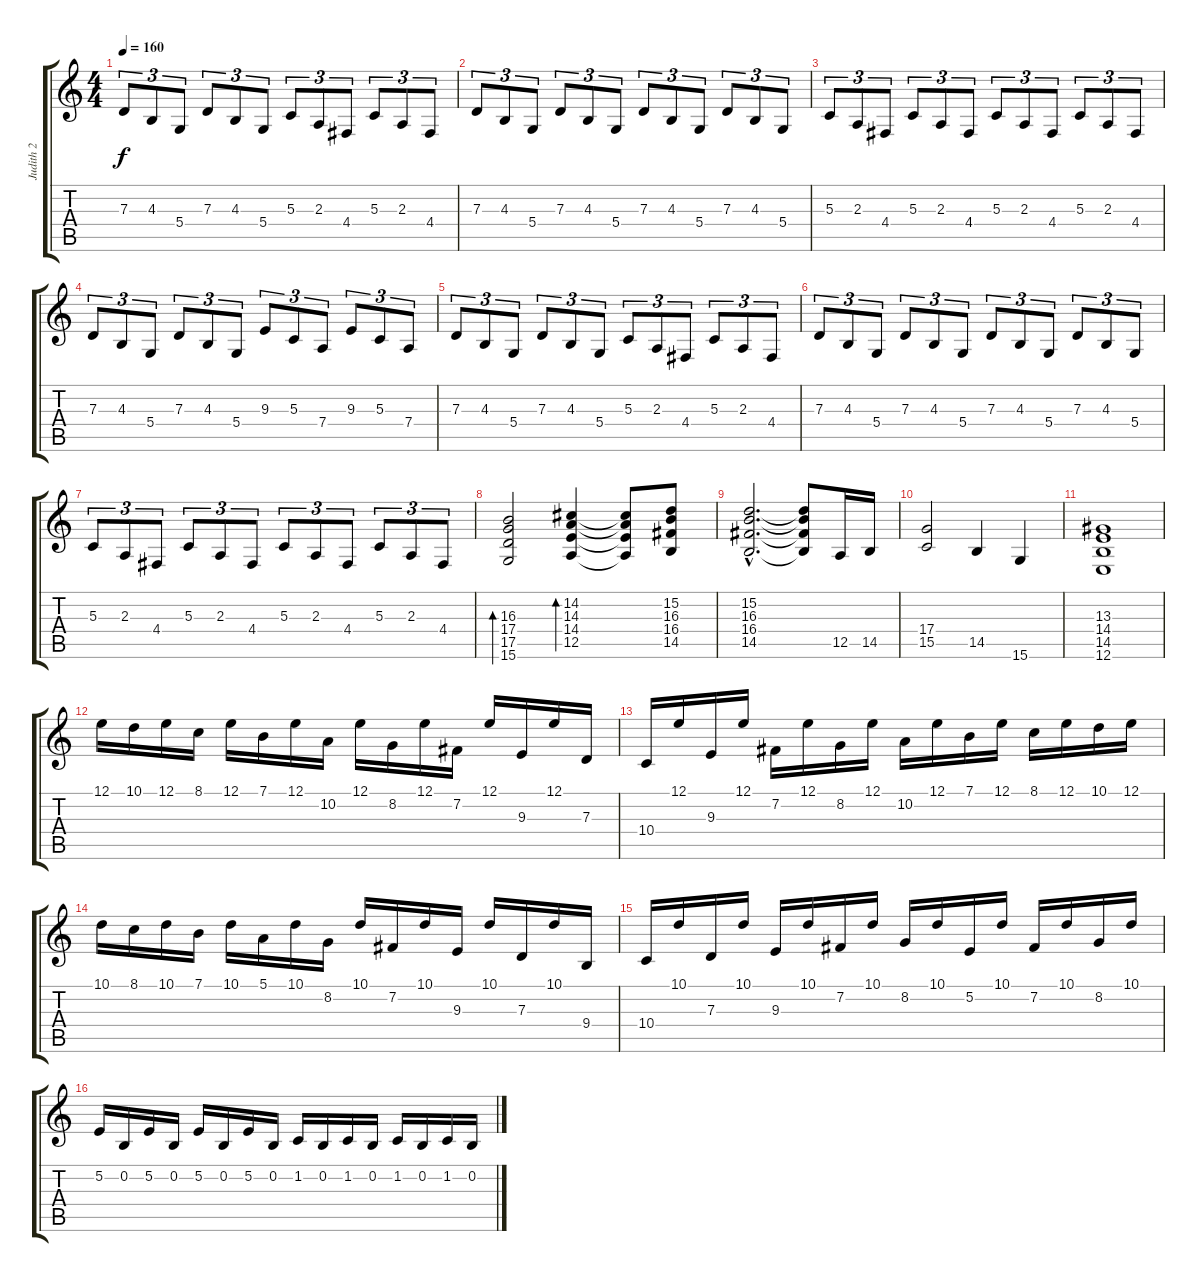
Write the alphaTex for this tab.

\track ("Judith 2" "Judith 2") {instrument harpsichord}
\staff {score tabs}
\tuning (E4 B3 G3 D3 A2 E2) {hide}
\ts (4 4)
\tempo 160
\clef g2
\ks c
7.3.8{tu (3 2) dy f} 4.3.8{tu (3 2)} 5.4.8{tu (3 2)} 7.3.8{tu (3 2)} 4.3.8{tu (3 2)} 5.4.8{tu (3 2)} 5.3.8{tu (3 2)} 2.3.8{tu (3 2)} 4.4.8{tu (3 2)} 5.3.8{tu (3 2)} 2.3.8{tu (3 2)} 4.4.8{tu (3 2)} |
7.3.8{tu (3 2)} 4.3.8{tu (3 2)} 5.4.8{tu (3 2)} 7.3.8{tu (3 2)} 4.3.8{tu (3 2)} 5.4.8{tu (3 2)} 7.3.8{tu (3 2)} 4.3.8{tu (3 2)} 5.4.8{tu (3 2)} 7.3.8{tu (3 2)} 4.3.8{tu (3 2)} 5.4.8{tu (3 2)} |
5.3.8{tu (3 2)} 2.3.8{tu (3 2)} 4.4.8{tu (3 2)} 5.3.8{tu (3 2)} 2.3.8{tu (3 2)} 4.4.8{tu (3 2)} 5.3.8{tu (3 2)} 2.3.8{tu (3 2)} 4.4.8{tu (3 2)} 5.3.8{tu (3 2)} 2.3.8{tu (3 2)} 4.4.8{tu (3 2)} |
7.3.8{tu (3 2) instrument harpsichord} 4.3.8{tu (3 2)} 5.4.8{tu (3 2)} 7.3.8{tu (3 2)} 4.3.8{tu (3 2)} 5.4.8{tu (3 2)} 9.3.8{tu (3 2)} 5.3.8{tu (3 2)} 7.4.8{tu (3 2)} 9.3.8{tu (3 2)} 5.3.8{tu (3 2)} 7.4.8{tu (3 2)} |
7.3.8{tu (3 2)} 4.3.8{tu (3 2)} 5.4.8{tu (3 2)} 7.3.8{tu (3 2)} 4.3.8{tu (3 2)} 5.4.8{tu (3 2)} 5.3.8{tu (3 2)} 2.3.8{tu (3 2)} 4.4.8{tu (3 2)} 5.3.8{tu (3 2)} 2.3.8{tu (3 2)} 4.4.8{tu (3 2)} |
7.3.8{tu (3 2)} 4.3.8{tu (3 2)} 5.4.8{tu (3 2)} 7.3.8{tu (3 2)} 4.3.8{tu (3 2)} 5.4.8{tu (3 2)} 7.3.8{tu (3 2)} 4.3.8{tu (3 2)} 5.4.8{tu (3 2)} 7.3.8{tu (3 2)} 4.3.8{tu (3 2)} 5.4.8{tu (3 2)} |
5.3.8{tu (3 2)} 2.3.8{tu (3 2)} 4.4.8{tu (3 2)} 5.3.8{tu (3 2)} 2.3.8{tu (3 2)} 4.4.8{tu (3 2)} 5.3.8{tu (3 2)} 2.3.8{tu (3 2)} 4.4.8{tu (3 2)} 5.3.8{tu (3 2)} 2.3.8{tu (3 2)} 4.4.8{tu (3 2)} |
(16.3 17.4 17.5 15.6).2{bd 480} (14.2 14.3 14.4 12.5).4{bd 480} (14.2{t} 14.3{t} 14.4{t} 12.5{t}).8 (15.2 16.3 16.4 14.5).8 |
(15.2{hac} 16.3{hac} 16.4{hac} 14.5{hac}).2{d} (15.2{t} 16.3{t} 16.4{t} 14.5{t}).8 12.5.16 14.5.16 |
(17.4 15.5).2 14.5.4 15.6.4 |
(13.3 14.4 14.5 12.6).1 |
12.1.16 10.1.16 12.1.16 8.1.16 12.1.16 7.1.16 12.1.16 10.2.16 12.1.16 8.2.16 12.1.16 7.2.16 12.1.16 9.3.16 12.1.16 7.3.16 |
10.4.16 12.1.16 9.3.16 12.1.16 7.2.16 12.1.16 8.2.16 12.1.16 10.2.16 12.1.16 7.1.16 12.1.16 8.1.16 12.1.16 10.1.16 12.1.16 |
10.1.16 8.1.16 10.1.16 7.1.16 10.1.16 5.1.16 10.1.16 8.2.16 10.1.16 7.2.16 10.1.16 9.3.16 10.1.16 7.3.16 10.1.16 9.4.16 |
10.4.16 10.1.16 7.3.16 10.1.16 9.3.16 10.1.16 7.2.16 10.1.16 8.2.16 10.1.16 5.2.16 10.1.16 7.2.16 10.1.16 8.2.16 10.1.16 |
5.2.16 0.2.16 5.2.16 0.2.16 5.2.16 0.2.16 5.2.16 0.2.16 1.2.16 0.2.16 1.2.16 0.2.16 1.2.16 0.2.16 1.2.16 0.2.16
